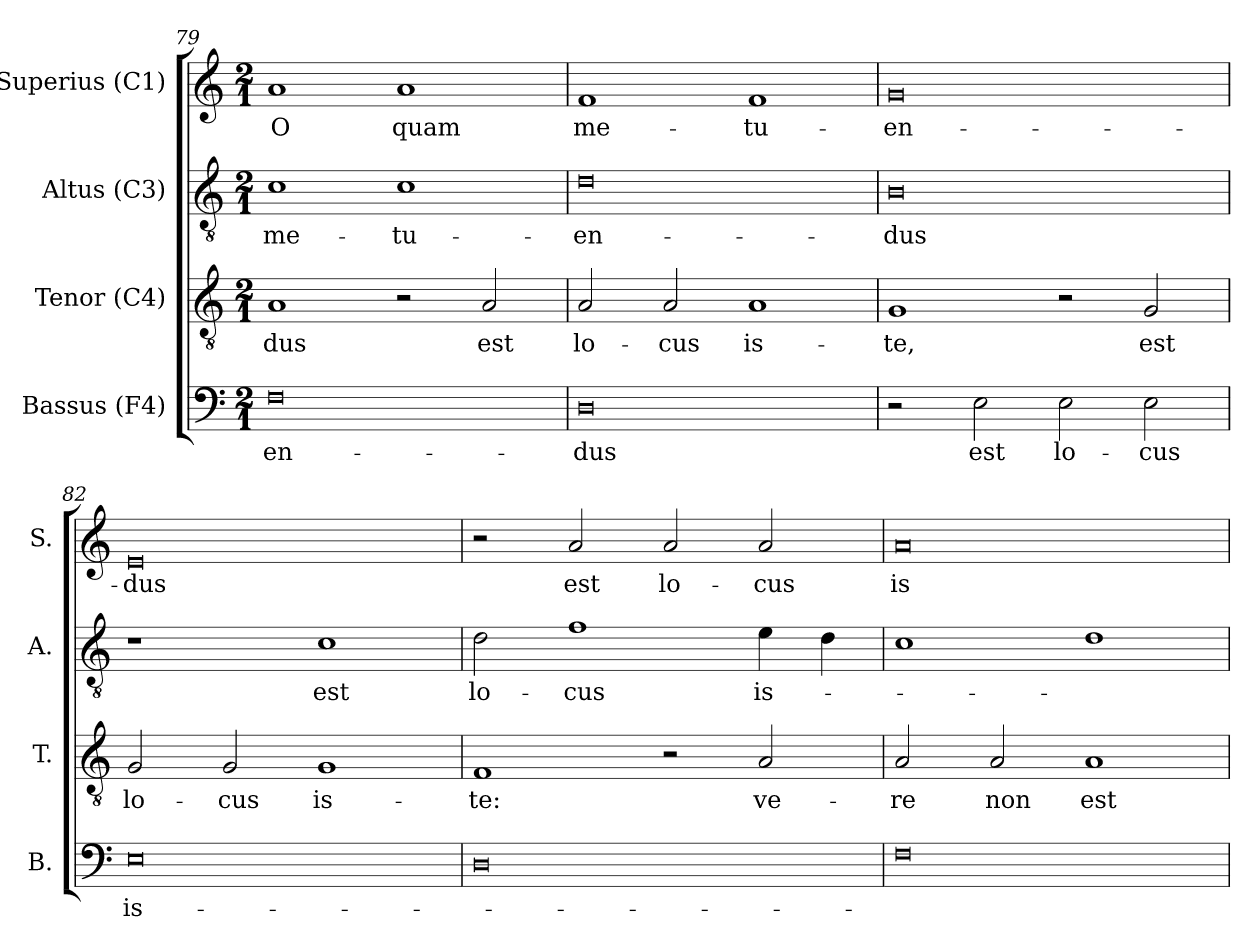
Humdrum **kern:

**kern	**text	**kern	**text	**kern	**text	**kern	**text
*part4	*part4	*part3	*part3	*part2	*part2	*part1	*part1
*staff4	*staff4	*staff3	*staff3	*staff2	*staff2	*staff1	*staff1
*I"Bassus (F4)	*	*I"Tenor (C4)	*	*I"Altus (C3)	*	*I"Superius (C1)	*
*I'B.	*	*I'T.	*	*I'A.	*	*I'S.	*
*clefF4	*	*clefGv2	*	*clefGv2	*	*clefG2	*
*	*	*ITrd7c12	*	*ITrd7c12	*	*	*
*k[]	*	*k[]	*	*k[]	*	*k[]	*
*C:	*	*C:	*	*C:	*	*C:	*
*M2/1	*	*M2/1	*	*M2/1	*	*M2/1	*
=79	=79	=79	=79	=79	=79	=79	=79
!	!LO:LY:b:color=#000000	!	!	!	!	!	!
!	!	!	!LO:LY:b:color=#000000	!	!	!	!
!	!	!	!	!	!LO:LY:b:color=#000000	!	!
!	!	!	!	!	!	!	!LO:LY:b:color=#000000
0Fi	-en-	1AAi	-dus	1Ci	me-	1ai	O
!	!	!	!	!	!LO:LY:b:color=#000000	!	!
!	!	!	!	!	!	!	!LO:LY:b:color=#000000
.	.	2r	.	1Ci	-tu-	1ai	quam
!	!	!	!LO:LY:b:color=#000000	!	!	!	!
.	.	2AAi/	est	.	.	.	.
=80	=80	=80	=80	=80	=80	=80	=80
!	!LO:LY:b:color=#000000	!	!	!	!	!	!
!	!	!	!LO:LY:b:color=#000000	!	!	!	!
!	!	!	!	!	!LO:LY:b:color=#000000	!	!
!	!	!	!	!	!	!	!LO:LY:b:color=#000000
0Di	-dus	2AAi/	lo-	0Di	-en-	1fi	me-
!	!	!	!LO:LY:b:color=#000000	!	!	!	!
.	.	2AAi/	-cus	.	.	.	.
!	!	!	!LO:LY:b:color=#000000	!	!	!	!
!	!	!	!	!	!	!	!LO:LY:b:color=#000000
.	.	1AAi	is-	.	.	1fi	-tu-
=81	=81	=81	=81	=81	=81	=81	=81
!	!	!	!LO:LY:b:color=#000000	!	!	!	!
!	!	!	!	!	!LO:LY:b:color=#000000	!	!
!	!	!	!	!	!	!	!LO:LY:b:color=#000000
2r	.	1GGi	-te,	0BBi	-dus	0gi	-en-
!	!LO:LY:b:color=#000000	!	!	!	!	!	!
2Ei\	est	.	.	.	.	.	.
!	!LO:LY:b:color=#000000	!	!	!	!	!	!
2Ei\	lo-	2r	.	.	.	.	.
!	!LO:LY:b:color=#000000	!	!	!	!	!	!
!	!	!	!LO:LY:b:color=#000000	!	!	!	!
2Ei\	-cus	2GGi/	est	.	.	.	.
!!LO:PB:g=z
=82	=82	=82	=82	=82	=82	=82	=82
!	!LO:LY:b:color=#000000	!	!	!	!	!	!
!	!	!	!LO:LY:b:color=#000000	!	!	!	!
!	!	!	!	!	!	!	!LO:LY:b:color=#000000
0Ei	is-	2GGi/	lo-	1r	.	0ei	-dus
!	!	!	!LO:LY:b:color=#000000	!	!	!	!
.	.	2GGi/	-cus	.	.	.	.
!	!	!	!LO:LY:b:color=#000000	!	!	!	!
!	!	!	!	!	!LO:LY:b:color=#000000	!	!
.	.	1GGi	is-	1Ci	est	.	.
=83	=83	=83	=83	=83	=83	=83	=83
!	!	!	!LO:LY:b:color=#000000	!	!	!	!
!	!	!	!	!	!LO:LY:b:color=#000000	!	!
0Di	.	1FFi	-te:	2Di\	lo-	2r	.
!	!	!	!	!	!LO:LY:b:color=#000000	!	!
!	!	!	!	!	!	!	!LO:LY:b:color=#000000
.	.	.	.	1Fi	-cus	2ai/	est
!	!	!	!	!	!	!	!LO:LY:b:color=#000000
.	.	2r	.	.	.	2ai/	lo-
!	!	!	!LO:LY:b:color=#000000	!	!	!	!
!	!	!	!	!	!LO:LY:b:color=#000000	!	!
!	!	!	!	!	!	!	!LO:LY:b:color=#000000
.	.	2AAi/	ve-	4Ei\	is-	2ai/	-cus
.	.	.	.	4Di\	.	.	.
=84	=84	=84	=84	=84	=84	=84	=84
!	!	!	!LO:LY:b:color=#000000	!	!	!	!
!	!	!	!	!	!	!	!LO:LY:b:color=#000000
0Fi	.	2AAi/	-re	1Ci	.	0ai	is-
!	!	!	!LO:LY:b:color=#000000	!	!	!	!
.	.	2AAi/	non	.	.	.	.
!	!	!	!LO:LY:b:color=#000000	!	!	!	!
.	.	1AAi	est	1Di	.	.	.
=	=	=	=	=	=	=	=
*-	*-	*-	*-	*-	*-	*-	*-
